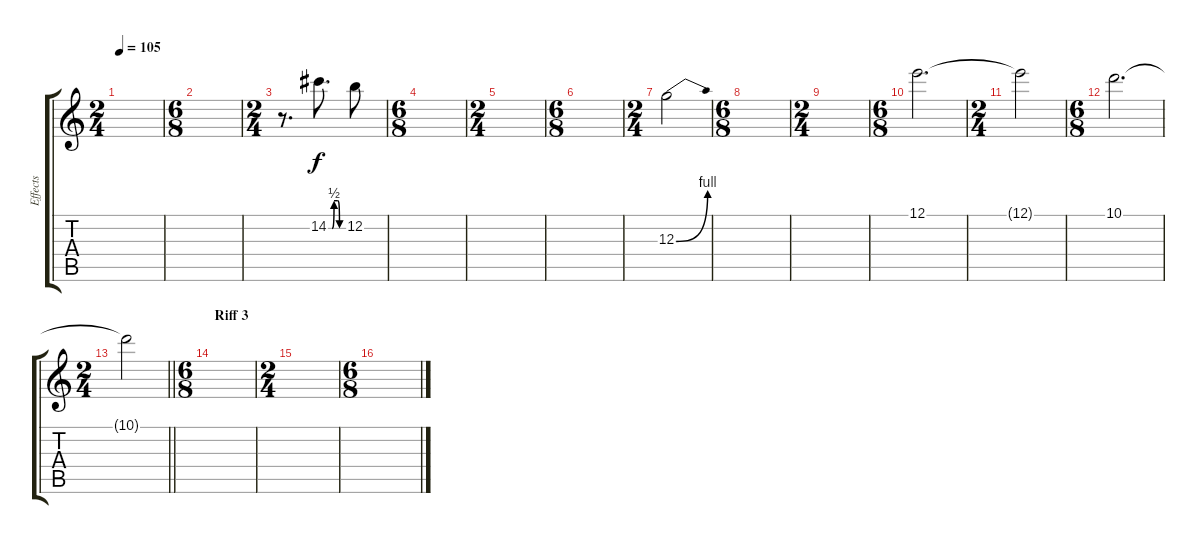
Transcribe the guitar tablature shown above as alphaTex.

\track ("Effects" "Effects") {instrument electricguitarclean}
\staff {score tabs}
\tuning (E4 B3 G3 D3 A2 E2) {hide}
\ts (2 4)
\tempo 105
\clef g2
\ks c
|
\ts (6 8)
|
\ts (2 4)
r.8{d} 14.2{be (custom 0 0 15 0 23 2 38 2 45 0 60 0)}.8{d} 12.2.8 |
\ts (6 8)
|
\ts (2 4)
|
\ts (6 8)
|
\ts (2 4)
12.3{be (bend 0 0 60 4)}.2 |
\ts (6 8)
|
\ts (2 4)
|
\ts (6 8)
12.1.2{d} |
\ts (2 4)
12.1{t}.2 |
\ts (6 8)
10.1.2{d} |
\ts (2 4)
\barLineRight lightlight
10.1{t}.2 |
\ts (6 8)
\section ("" "Riff 3")
|
\ts (2 4)
|
\ts (6 8)
